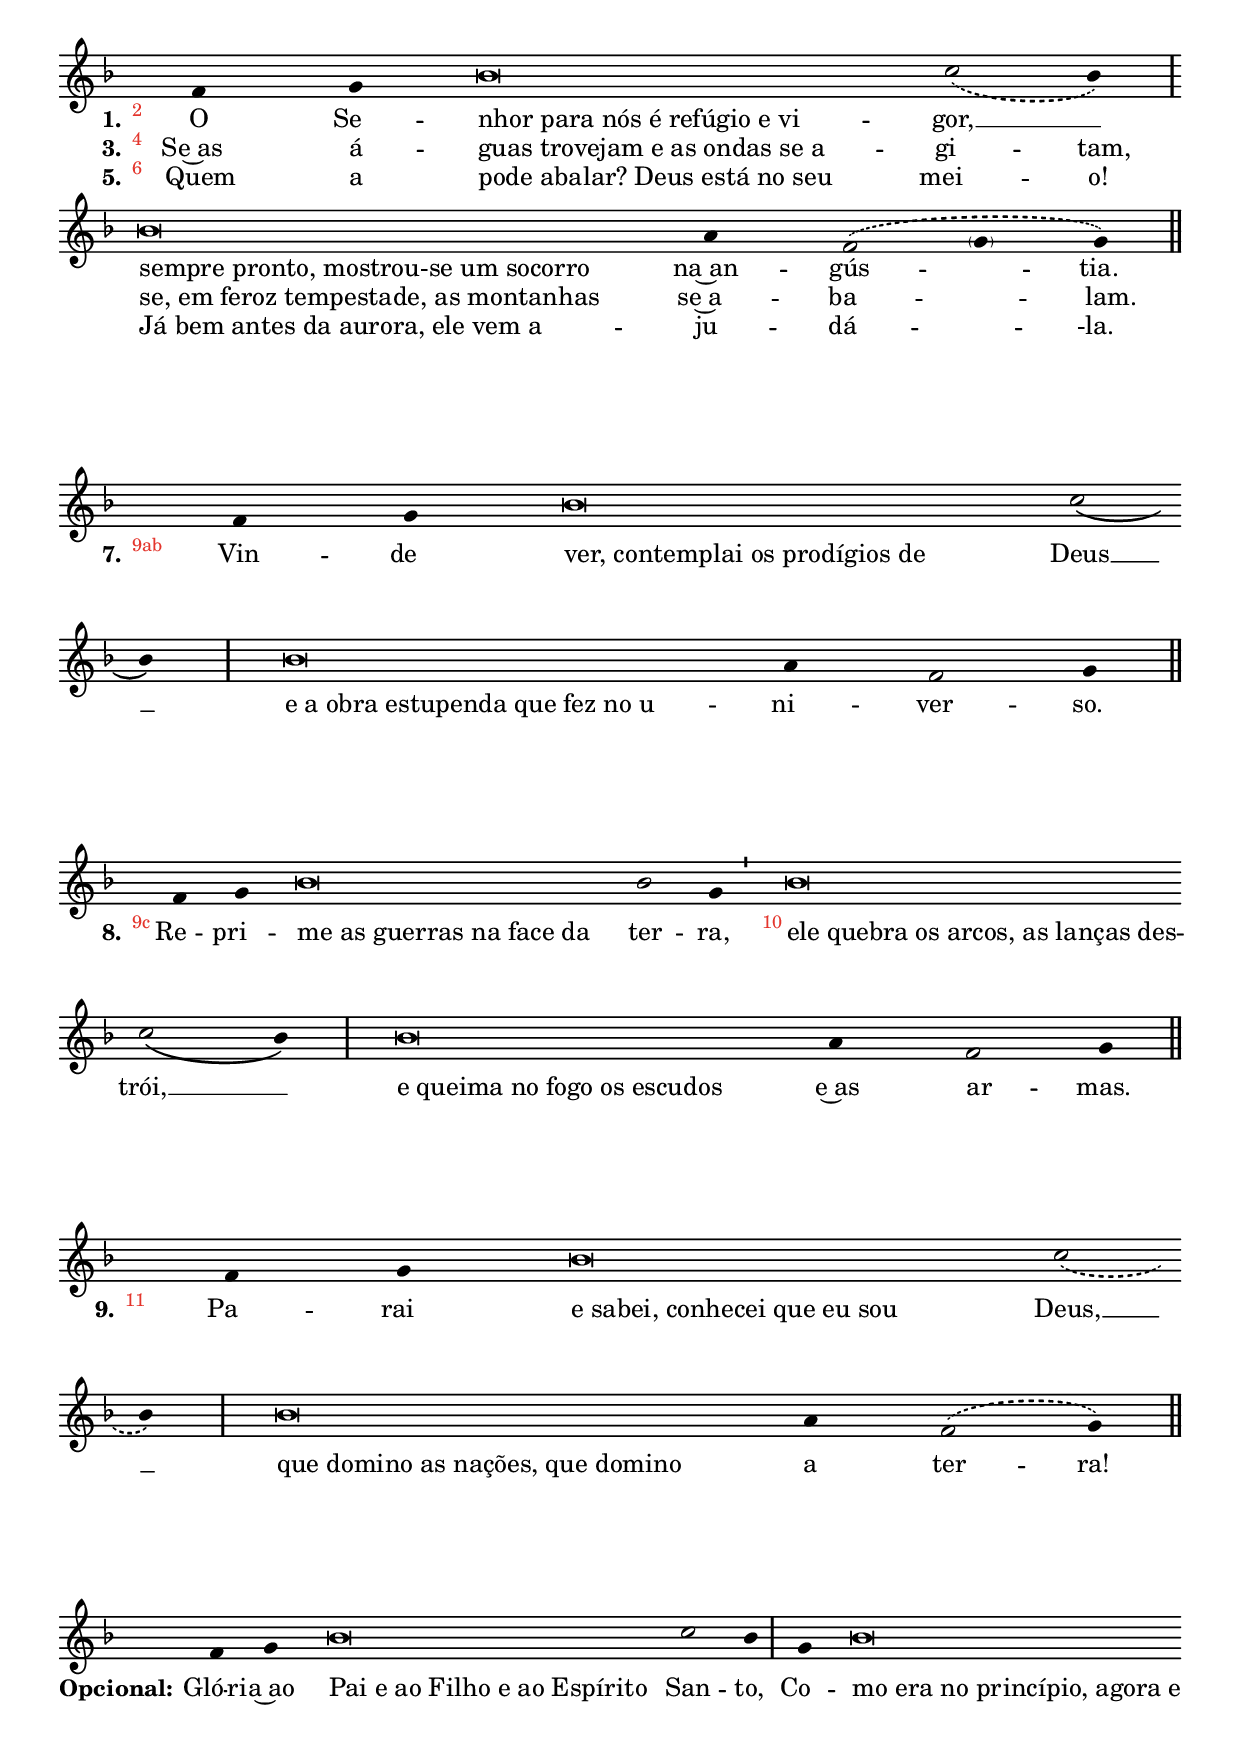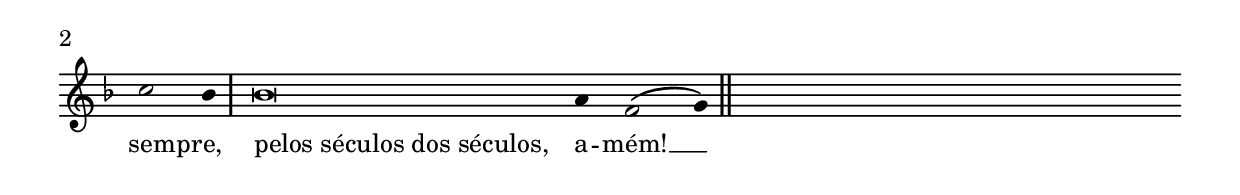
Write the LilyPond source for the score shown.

\version "2.24.1"

\include "gregorian.ly"
\version "2.24.1"

\include "gregorian.ly"
\include "../../modules/lilypond/neums.ily"
\include "../../modules/lilypond/spacing.ily"
\include "../../modules/lilypond/psalmody.ily"
\include "../../modules/lilypond/lyrics.ily"

chantInchoatioII = \relative c' { \C c d }
chantSicutInchoatioII = \relative c' { \C d }

chantTenorII = \relative c' { \T f }

chantFlexaII =
#(define-music-function
  (options)
  (alist?)
  #{
    \relative c' {
      \MakeAccentusOnePostOne f d d #options
    }
  #})

chantMediatioII =
#(define-music-function
  (options)
  (alist?)
  #{
    \relative c'' {
      \MakeAccentusOnePostOne g f f #options
    }
  #})

chantTerminatioIID =
#(define-music-function
  (options)
  (alist?)
  #{
    \relative c' {
      \C e
      \MakeAccentusOnePostOne c d d #options
    }
  #})

gloriaPatriChantIID = {
  \time 1/4
  \key c \major
  \chantInchoatioII
  \chantTenorII
  \chantMediatioII #'()
  \divisioMaxima
  \chantSicutInchoatioII
  \chantTenorII
  \chantMediatioII #'()
  \divisioMaxima
  \chantTenorII
  \chantTerminatioIID #'((syneresis . total))
  \finalis
  \Spacer 15
}

gloriaPatriVerseIID = \lyricmode {
  \set stanza = "Opcional:"
  Gló -- ria~ao
  \Tenor "Pai e ao Filho e ao Espírito" San -- to,
  Co -- \Tenor "mo era no princípio, agora e" sem -- pre,
  \Tenor "pelos séculos dos séculos," a -- mém! __
}

\include "../../../modules/lilypond/neums.ily"
\include "../../../modules/lilypond/spacing.ily"
\include "../../../modules/lilypond/layout.ily"
\include "../../../modules/lilypond/lyrics.ily"

psalmChantA = {
  \key c \major
  \PsalmSignature
  \S \chantInchoatioII
  \chantTenorII
  \chantMediatioII #'((syneresis . partial))
  \divisioMaxima
  \chantTenorII
  \chantTerminatioIID #'((syneresis . partial)
                         (epenthesis . partial))
  \finalis
}

psalmChantB = {
  \key c \major
  \PsalmSignature
  \S \chantInchoatioII
  \chantTenorII
  \chantMediatioII #'((syneresis . total))
  \divisioMaxima
  \chantTenorII
  \chantTerminatioIID #'()
  \finalis
}

psalmChantC = {
  \key c \major
  \PsalmSignature
  \S \chantInchoatioII
  \chantTenorII
  \chantFlexaII #'()
  \divisioMinima
  \S \chantTenorII
  \chantMediatioII #'((syneresis . total))
  \divisioMaxima
  \chantTenorII
  \chantTerminatioIID #'()
  \finalis
}

psalmChantD = {
  \key c \major
  \PsalmSignature
  \S \chantInchoatioII
  \chantTenorII
  \chantMediatioII #'((syneresis . partial))
  \divisioMaxima
  \chantTenorII
  \chantTerminatioIID #'((syneresis . partial))
  \finalis
}

psalmVerseI = \lyricmode {
  \set stanza = "1."
  \VSup "2" O Se --
  \Tenor "nhor para nós é refúgio e vi" -- gor, __
  \Tenor "sempre pronto, mostrou-se um socorro" na~an --
  \MelismaOff gús -- _ tia. \MelismaOn
}

psalmVerseII = \lyricmode {
  \set stanza = "2."
  \VSup "3" As -- sim
  \Tenor "não tememos, se a terra estre" --
  \MelismaOff me -- ce, \MelismaOn
  \Tenor "se os montes desabam, caindo" nos
  \MelismaOff ma -- _ res. \MelismaOn
}

psalmVerseIII = \lyricmode {
  \set stanza = "3."
  \VSup "4" Se~as á --
  \Tenor "guas trovejam e as ondas se a" --
  \MelismaOff gi -- tam, \MelismaOn
  \Tenor "se, em feroz tempestade, as montanhas" se~a --
  \MelismaOff ba -- _ lam. \MelismaOn
}

psalmVerseIV = \lyricmode {
  \set stanza = "4."
  \VSup "5" Os bra --
  \Tenor "ços de um rio vêm trazer ale" --
  \MelismaOff gri -- a \MelismaOn
  \Tenor "à Cidade de Deus, à morada" do~Al --
  \MelismaOff tís -- si -- mo. \MelismaOn
}

psalmVerseV = \lyricmode {
  \set stanza = "5."
  \VSup "6"  Quem a
  \Tenor "pode abalar? Deus está no seu"
  \MelismaOff mei -- o! \MelismaOn
  \Tenor "Já bem antes da aurora, ele vem a" -- ju --
  \MelismaOff dá -- _ -la. \MelismaOn
}

psalmVerseVI = \lyricmode {
  \set stanza = "6."
  \VSup "8" Co -- nos --
  \Tenor "co está o Senhor do uni"
  \MelismaOff ver -- so! \MelismaOn
  \Tenor "O nosso refúgio é o Deus de" Ja -- có! __ _
}

psalmVerseVII = \lyricmode {
  \set stanza = "7."
  \VSup "9ab" Vin -- de
  \Tenor "ver, contemplai os prodígios de" Deus __
  \Tenor "e a obra estupenda que fez no u" -- ni --
  ver -- so.
}

psalmVerseVIII = \lyricmode {
  \set stanza = "8."
  \VSup "9c" Re -- pri --
  \Tenor "me as guerras na face da"
  \MelismaOff ter -- ra, \MelismaOn
  \VSup "10" \Tenor "ele quebra os arcos, as lanças des" -- trói, __
  \Tenor "e queima no fogo os escudos" e~as ar -- mas.
}

psalmVerseIX = \lyricmode {
  \set stanza = "9."
  \VSup "11" Pa -- rai
  \Tenor "e sabei, conhecei que eu sou" Deus, __
  \Tenor "que domino as nações, que domino" a
  \MelismaOff ter -- ra! \MelismaOn
}

psalmVerseX = \lyricmode {
  \set stanza = "10."
  \VSup "12" Co -- nos --
  \Tenor "co está o Senhor do uni"
  \MelismaOff ver -- so! \MelismaOn
  \Tenor "O nosso refúgio é o Deus de" Ja -- có! __ _
}

\GregorianTranscriptionLayout

\score {
  \new GregorianTranscriptionStaff <<
    \new GregorianTranscriptionVoice = "psalm" {
      \transpose d g \psalmChantA
    }

    \new GregorianTranscriptionLyrics \lyricsto "psalm" \psalmVerseI
    \new GregorianTranscriptionAltLyrics \lyricsto "psalm" \psalmVerseII
    \new GregorianTranscriptionLyrics \lyricsto "psalm" \psalmVerseIII
    \new GregorianTranscriptionAltLyrics \lyricsto "psalm" \psalmVerseIV
    \new GregorianTranscriptionLyrics \lyricsto "psalm" \psalmVerseV
    \new GregorianTranscriptionAltLyrics \lyricsto "psalm" \psalmVerseVI
  >>
}

\markup \vspace #3

\score {
  \new GregorianTranscriptionStaff <<
    \new GregorianTranscriptionVoice = "psalm" {
      \transpose d g \psalmChantB
    }

    \new GregorianTranscriptionLyrics \lyricsto "psalm" \psalmVerseVII
  >>
}

\markup \vspace #3

\score {
  \new GregorianTranscriptionStaff <<
    \new GregorianTranscriptionVoice = "psalm" {
      \transpose d g \psalmChantC
    }

    \new GregorianTranscriptionLyrics \lyricsto "psalm" \psalmVerseVIII
  >>
}

\markup \vspace #2

\score {
  \new GregorianTranscriptionStaff <<
    \new GregorianTranscriptionVoice = "psalm" {
      \transpose d g \psalmChantD
    }

    \new GregorianTranscriptionLyrics \lyricsto "psalm" \psalmVerseIX
    \new GregorianTranscriptionAltLyrics \lyricsto "psalm" \psalmVerseX
  >>
}

\markup \vspace #2

\score {
  \new GregorianTranscriptionStaff <<
    \new GregorianTranscriptionVoice = "gloria" {
      \transpose d g \gloriaPatriChantIID
    }

    \new GregorianTranscriptionLyrics \lyricsto "gloria" \gloriaPatriVerseIID
  >>
}